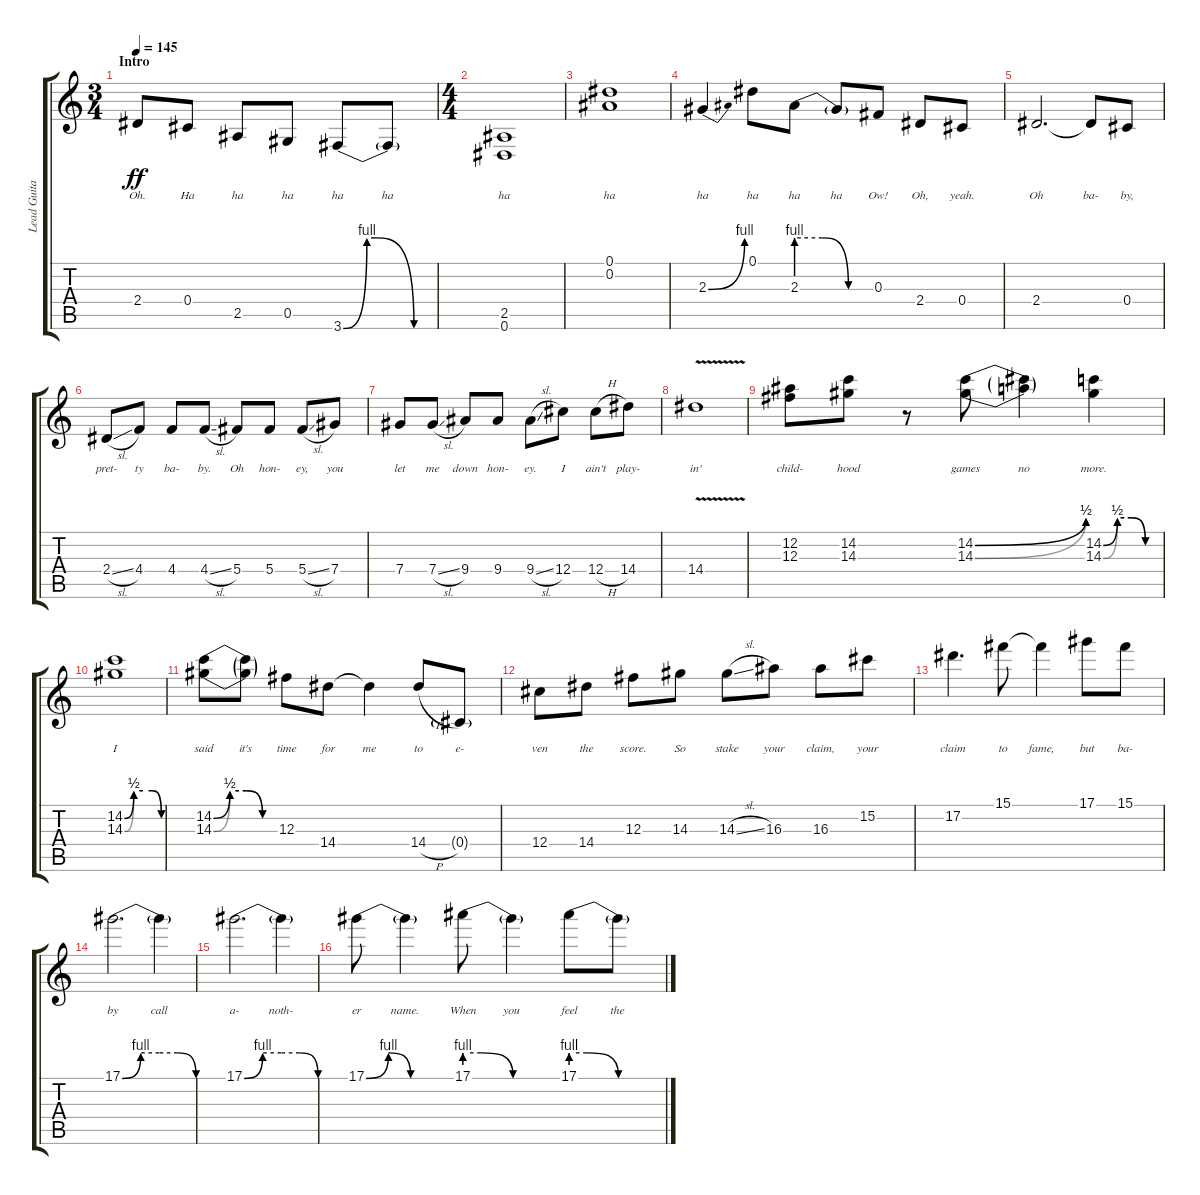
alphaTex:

\track ("Lead Guitar (Slash)" "Lead Guita") {instrument overdrivenguitar}
\staff {score tabs}
\tuning (Eb4 Bb3 Gb3 Db3 Ab2 Eb2) {hide}
\ts (3 4)
\section ("" "Intro")
\tempo 145
\clef g2
\ks c
2.4.8{lyrics (0 "Oh.") lyrics (1 "") lyrics (2 "") lyrics (3 "") lyrics (4 "") dy ff instrument overdrivenguitar} 0.4.8{lyrics (0 "Ha") lyrics (1 "") lyrics (2 "") lyrics (3 "") lyrics (4 "")} 2.5.8{lyrics (0 "ha") lyrics (1 "") lyrics (2 "") lyrics (3 "") lyrics (4 "")} 0.5.8{lyrics (0 "ha") lyrics (1 "") lyrics (2 "") lyrics (3 "") lyrics (4 "")} 3.6{be (custom 0 0 15 4 20 4 45 0 60 0)}.8{lyrics (0 "ha") lyrics (1 "") lyrics (2 "") lyrics (3 "") lyrics (4 "")} 3.6{t}.8{lyrics (0 "ha") lyrics (1 "") lyrics (2 "") lyrics (3 "") lyrics (4 "")} |
\ts (4 4)
(2.5 0.6).1{lyrics (0 "ha") lyrics (1 "") lyrics (2 "") lyrics (3 "") lyrics (4 "")} |
(0.1 0.2).1{lyrics (0 "ha") lyrics (1 "") lyrics (2 "") lyrics (3 "") lyrics (4 "")} |
2.3{be (bend 0 0 60 4)}.4{lyrics (0 "ha") lyrics (1 "") lyrics (2 "") lyrics (3 "") lyrics (4 "")} 0.1.8{lyrics (0 "ha") lyrics (1 "") lyrics (2 "") lyrics (3 "") lyrics (4 "")} 2.3{be (custom 0 4 20 4 40 0 60 0)}.8{lyrics (0 "ha") lyrics (1 "") lyrics (2 "") lyrics (3 "") lyrics (4 "")} 2.3{t}.8{lyrics (0 "ha") lyrics (1 "") lyrics (2 "") lyrics (3 "") lyrics (4 "")} 0.3.8{lyrics (0 "Ow!") lyrics (1 "") lyrics (2 "") lyrics (3 "") lyrics (4 "")} 2.4.8{lyrics (0 "Oh,") lyrics (1 "") lyrics (2 "") lyrics (3 "") lyrics (4 "")} 0.4.8{lyrics (0 "yeah.") lyrics (1 "") lyrics (2 "") lyrics (3 "") lyrics (4 "")} |
2.4.2{d lyrics (0 "Oh") lyrics (1 "") lyrics (2 "") lyrics (3 "") lyrics (4 "")} 2.4{t}.8{lyrics (0 "ba-") lyrics (1 "") lyrics (2 "") lyrics (3 "") lyrics (4 "")} 0.4.8{lyrics (0 "by,") lyrics (1 "") lyrics (2 "") lyrics (3 "") lyrics (4 "")} |
2.4{sl}.8{lyrics (0 "pret-") lyrics (1 "") lyrics (2 "") lyrics (3 "") lyrics (4 "")} 4.4.8{lyrics (0 "ty") lyrics (1 "") lyrics (2 "") lyrics (3 "") lyrics (4 "")} 4.4.8{lyrics (0 "ba-") lyrics (1 "") lyrics (2 "") lyrics (3 "") lyrics (4 "")} 4.4{sl}.8{lyrics (0 "by.") lyrics (1 "") lyrics (2 "") lyrics (3 "") lyrics (4 "")} 5.4.8{lyrics (0 "Oh") lyrics (1 "") lyrics (2 "") lyrics (3 "") lyrics (4 "")} 5.4.8{lyrics (0 "hon-") lyrics (1 "") lyrics (2 "") lyrics (3 "") lyrics (4 "")} 5.4{sl}.8{lyrics (0 "ey,") lyrics (1 "") lyrics (2 "") lyrics (3 "") lyrics (4 "")} 7.4.8{lyrics (0 "you") lyrics (1 "") lyrics (2 "") lyrics (3 "") lyrics (4 "")} |
7.4.8{lyrics (0 "let") lyrics (1 "") lyrics (2 "") lyrics (3 "") lyrics (4 "")} 7.4{sl}.8{lyrics (0 "me") lyrics (1 "") lyrics (2 "") lyrics (3 "") lyrics (4 "")} 9.4.8{lyrics (0 "down") lyrics (1 "") lyrics (2 "") lyrics (3 "") lyrics (4 "")} 9.4.8{lyrics (0 "hon-") lyrics (1 "") lyrics (2 "") lyrics (3 "") lyrics (4 "")} 9.4{sl}.8{lyrics (0 "ey.") lyrics (1 "") lyrics (2 "") lyrics (3 "") lyrics (4 "")} 12.4.8{lyrics (0 "I") lyrics (1 "") lyrics (2 "") lyrics (3 "") lyrics (4 "")} 12.4{h}.8{lyrics (0 "ain't") lyrics (1 "") lyrics (2 "") lyrics (3 "") lyrics (4 "")} 14.4.8{lyrics (0 "play-") lyrics (1 "") lyrics (2 "") lyrics (3 "") lyrics (4 "")} |
14.4{v}.1{lyrics (0 "in'") lyrics (1 "") lyrics (2 "") lyrics (3 "") lyrics (4 "")} |
(12.2 12.3).8{lyrics (0 "child-") lyrics (1 "") lyrics (2 "") lyrics (3 "") lyrics (4 "")} (14.2 14.3).8{lyrics (0 "hood") lyrics (1 "") lyrics (2 "") lyrics (3 "") lyrics (4 "")} r.8 (14.2{be (bend 0 0 60 2)} 14.3{be (bend 0 0 60 2)}).8{lyrics (0 "games") lyrics (1 "") lyrics (2 "") lyrics (3 "") lyrics (4 "")} (14.2{t} 14.3{t}).4{lyrics (0 "no") lyrics (1 "") lyrics (2 "") lyrics (3 "") lyrics (4 "")} (14.2{be (custom 0 0 15 2 30 2 45 0 60 0)} 14.3{be (custom 0 0 15 2 30 2 45 0 60 0)}).4{lyrics (0 "more.") lyrics (1 "") lyrics (2 "") lyrics (3 "") lyrics (4 "")} |
(14.2{be (custom 0 0 15 2 30 2 45 2 60 0)} 14.3{be (custom 0 0 15 2 30 2 45 2 60 0)}).1{lyrics (0 "I") lyrics (1 "") lyrics (2 "") lyrics (3 "") lyrics (4 "")} |
(14.2{be (custom 0 0 15 2 30 2 45 0 60 0)} 14.3{be (custom 0 0 15 2 30 2 45 0 60 0)}).8{lyrics (0 "said") lyrics (1 "") lyrics (2 "") lyrics (3 "") lyrics (4 "")} (14.2{t} 14.3{t}).8{lyrics (0 "it's") lyrics (1 "") lyrics (2 "") lyrics (3 "") lyrics (4 "")} 12.3.8{lyrics (0 "time") lyrics (1 "") lyrics (2 "") lyrics (3 "") lyrics (4 "")} 14.4.8{lyrics (0 "for") lyrics (1 "") lyrics (2 "") lyrics (3 "") lyrics (4 "")} 14.4{t}.4{lyrics (0 "me") lyrics (1 "") lyrics (2 "") lyrics (3 "") lyrics (4 "")} 14.4{h}.8{lyrics (0 "to") lyrics (1 "") lyrics (2 "") lyrics (3 "") lyrics (4 "")} 0.4{g}.8{lyrics (0 "e-") lyrics (1 "") lyrics (2 "") lyrics (3 "") lyrics (4 "")} |
12.4.8{lyrics (0 "ven") lyrics (1 "") lyrics (2 "") lyrics (3 "") lyrics (4 "")} 14.4.8{lyrics (0 "the") lyrics (1 "") lyrics (2 "") lyrics (3 "") lyrics (4 "")} 12.3.8{lyrics (0 "score.") lyrics (1 "") lyrics (2 "") lyrics (3 "") lyrics (4 "")} 14.3.8{lyrics (0 "So") lyrics (1 "") lyrics (2 "") lyrics (3 "") lyrics (4 "")} 14.3{sl}.8{lyrics (0 "stake") lyrics (1 "") lyrics (2 "") lyrics (3 "") lyrics (4 "")} 16.3.8{lyrics (0 "your") lyrics (1 "") lyrics (2 "") lyrics (3 "") lyrics (4 "")} 16.3.8{lyrics (0 "claim,") lyrics (1 "") lyrics (2 "") lyrics (3 "") lyrics (4 "")} 15.2.8{lyrics (0 "your") lyrics (1 "") lyrics (2 "") lyrics (3 "") lyrics (4 "")} |
17.2.4{d lyrics (0 "claim") lyrics (1 "") lyrics (2 "") lyrics (3 "") lyrics (4 "")} 15.1.8{lyrics (0 "to") lyrics (1 "") lyrics (2 "") lyrics (3 "") lyrics (4 "")} 15.1{t}.4{lyrics (0 "fame,") lyrics (1 "") lyrics (2 "") lyrics (3 "") lyrics (4 "")} 17.1.8{lyrics (0 "but") lyrics (1 "") lyrics (2 "") lyrics (3 "") lyrics (4 "")} 15.1.8{lyrics (0 "ba-") lyrics (1 "") lyrics (2 "") lyrics (3 "") lyrics (4 "")} |
17.1{be (custom 0 0 15 4 30 4 45 4 60 0)}.2{d lyrics (0 "by") lyrics (1 "") lyrics (2 "") lyrics (3 "") lyrics (4 "")} 17.1{t}.4{lyrics (0 "call") lyrics (1 "") lyrics (2 "") lyrics (3 "") lyrics (4 "")} |
17.1{be (custom 0 0 15 4 30 4 45 4 60 0)}.2{d lyrics (0 "a-") lyrics (1 "") lyrics (2 "") lyrics (3 "") lyrics (4 "")} 17.1{t}.4{lyrics (0 "noth-") lyrics (1 "") lyrics (2 "") lyrics (3 "") lyrics (4 "")} |
17.1{be (custom 0 0 15 4 30 0 45 0 60 0)}.8{lyrics (0 "er") lyrics (1 "") lyrics (2 "") lyrics (3 "") lyrics (4 "")} 17.1{t}.4{lyrics (0 "name.") lyrics (1 "") lyrics (2 "") lyrics (3 "") lyrics (4 "")} 17.1{be (custom 0 4 10 4 30 0 40 0 60 0)}.8{lyrics (0 "When") lyrics (1 "") lyrics (2 "") lyrics (3 "") lyrics (4 "")} 17.1{t}.4{lyrics (0 "you") lyrics (1 "") lyrics (2 "") lyrics (3 "") lyrics (4 "")} 17.1{be (custom 0 4 10 4 30 0 40 0 60 0)}.8{lyrics (0 "feel") lyrics (1 "") lyrics (2 "") lyrics (3 "") lyrics (4 "")} 17.1{t}.8{lyrics (0 "the") lyrics (1 "") lyrics (2 "") lyrics (3 "") lyrics (4 "")}
